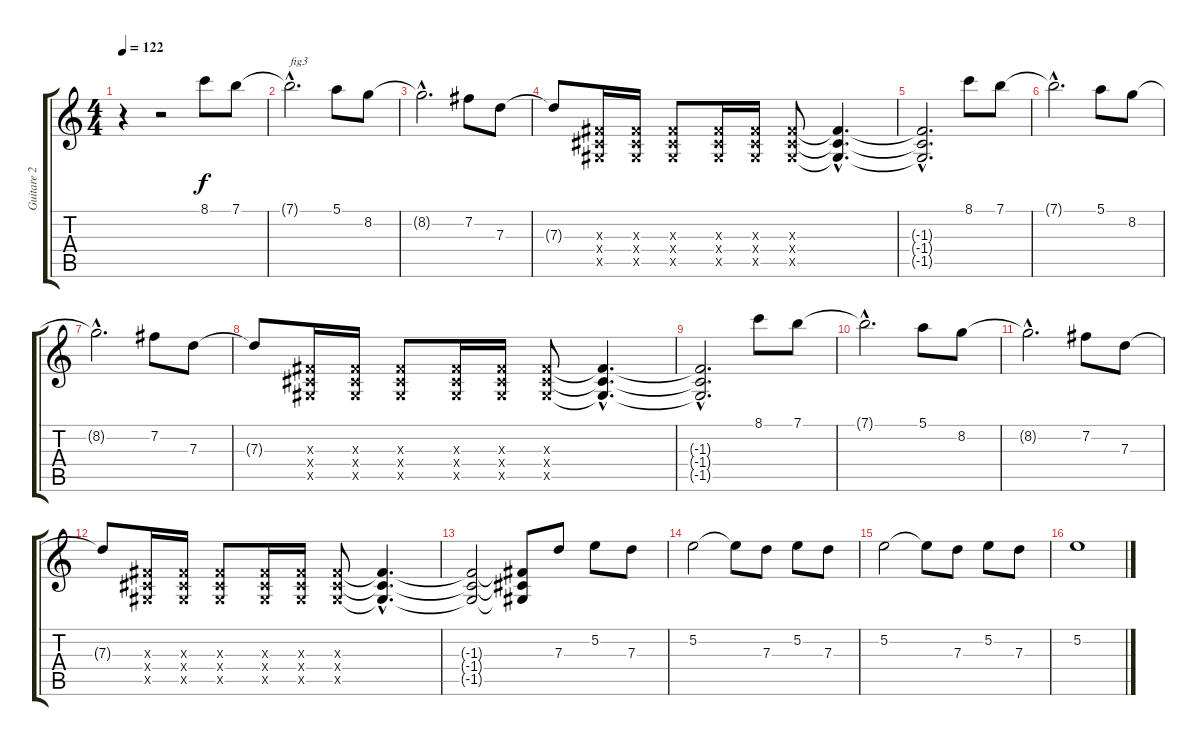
\track ("Guitare 2" "Guitare 2") {instrument electricguitarclean}
\staff {score tabs}
\tuning (E4 B3 G3 D3 A2 E2) {hide}
\ts (4 4)
\tempo 122
\clef g2
\ks c
r.4{dy f} r.2 8.1.8 7.1.8 |
7.1{hac t}.2{d txt "fig3"} 5.1.8 8.2.8 |
8.2{hac t}.2{d} 7.2.8 7.3.8 |
7.3{t}.8 (-1.3{x} -1.4{x} -1.5{x}).16 (-1.3{x} -1.4{x} -1.5{x}).16 (-1.3{x} -1.4{x} -1.5{x}).8 (-1.3{x} -1.4{x} -1.5{x}).16 (-1.3{x} -1.4{x} -1.5{x}).16 (-1.3{x} -1.4{x} -1.5{x}).8 (-1.3{hac t} -1.4{hac t} -1.5{hac t}).4{d} |
(-1.3{hac t} -1.4{hac t} -1.5{hac t}).2{d} 8.1.8 7.1.8 |
7.1{hac t}.2{d} 5.1.8 8.2.8 |
8.2{hac t}.2{d} 7.2.8 7.3.8 |
7.3{t}.8 (-1.3{x} -1.4{x} -1.5{x}).16 (-1.3{x} -1.4{x} -1.5{x}).16 (-1.3{x} -1.4{x} -1.5{x}).8 (-1.3{x} -1.4{x} -1.5{x}).16 (-1.3{x} -1.4{x} -1.5{x}).16 (-1.3{x} -1.4{x} -1.5{x}).8 (-1.3{hac t} -1.4{hac t} -1.5{hac t}).4{d} |
(-1.3{hac t} -1.4{hac t} -1.5{hac t}).2{d} 8.1.8 7.1.8 |
7.1{hac t}.2{d} 5.1.8 8.2.8 |
8.2{hac t}.2{d} 7.2.8 7.3.8 |
7.3{t}.8 (-1.3{x} -1.4{x} -1.5{x}).16 (-1.3{x} -1.4{x} -1.5{x}).16 (-1.3{x} -1.4{x} -1.5{x}).8 (-1.3{x} -1.4{x} -1.5{x}).16 (-1.3{x} -1.4{x} -1.5{x}).16 (-1.3{x} -1.4{x} -1.5{x}).8 (-1.3{hac t} -1.4{hac t} -1.5{hac t}).4{d} |
(-1.3{t} -1.4{t} -1.5{t}).2 (-1.3{t} -1.4{t} -1.5{t}).8 7.3.8 5.2.8 7.3.8 |
5.2.2 5.2{t}.8 7.3.8 5.2.8 7.3.8 |
5.2.2 5.2{t}.8 7.3.8 5.2.8 7.3.8 |
5.2.1
